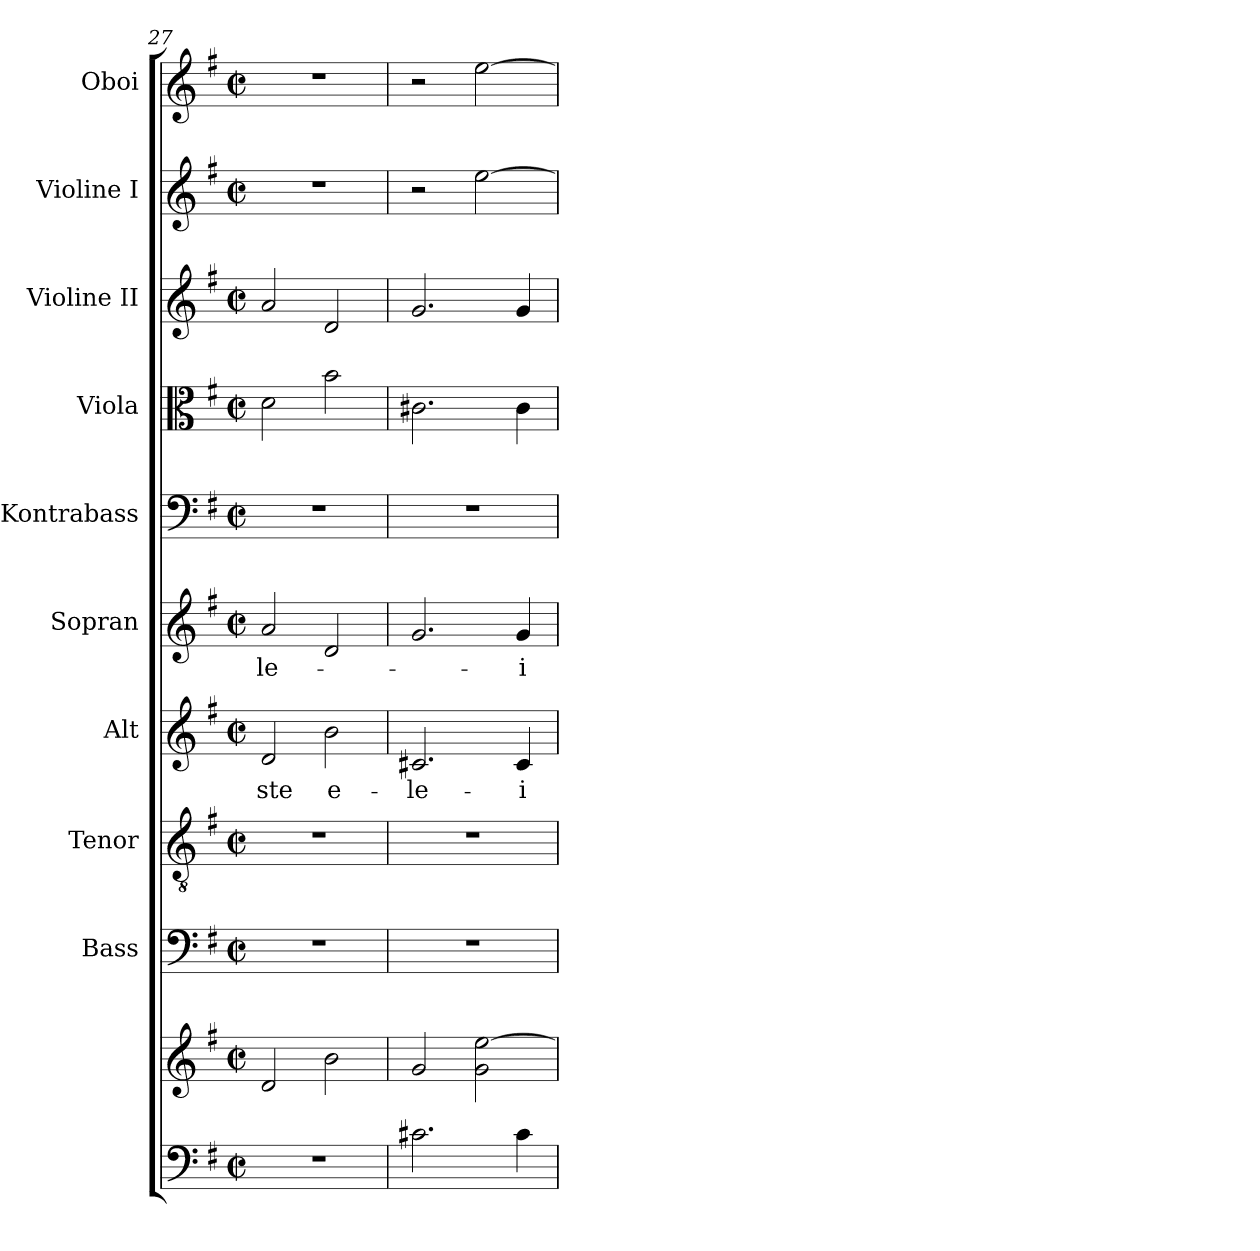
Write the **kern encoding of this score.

**kern	**kern	**kern	**kern	**kern	**text	**kern	**text	**kern	**kern	**kern	**kern	**kern
*part10	*part10	*part9	*part8	*part7	*part7	*part6	*part6	*part5	*part4	*part3	*part2	*part1
*staff11	*staff10	*staff9	*staff8	*staff7	*staff7	*staff6	*staff6	*staff5	*staff4	*staff3	*staff2	*staff1
*	*	*I"Bass	*I"Tenor	*I"Alt	*	*I"Sopran	*	*I"Kontrabass	*I"Viola	*I"Violine II	*I"Violine I	*I"Oboi
*	*	*I'B.	*I'T.	*I'A.	*	*I'S.	*	*I'Kb.	*I'Vla.	*I'Vl. II	*I'Vl. I	*I'Ob.
!!LO:PB:g=z
*clefF4	*clefG2	*clefF4	*clefGv2	*clefG2	*	*clefG2	*	*clefF4	*clefC3	*clefG2	*clefG2	*clefG2
*	*	*	*	*	*	*	*	*ITrd7c12	*	*	*	*
*k[f#]	*k[f#]	*k[f#]	*k[f#]	*k[f#]	*	*k[f#]	*	*k[f#]	*k[f#]	*k[f#]	*k[f#]	*k[f#]
*G:	*G:	*G:	*G:	*G:	*	*G:	*	*G:	*G:	*G:	*G:	*G:
*M2/2	*M2/2	*M2/2	*M2/2	*M2/2	*	*M2/2	*	*M2/2	*M2/2	*M2/2	*M2/2	*M2/2
*met(c|)	*met(c|)	*met(c|)	*met(c|)	*met(c|)	*	*met(c|)	*	*met(c|)	*met(c|)	*met(c|)	*met(c|)	*met(c|)
=27	=27	=27	=27	=27	=27	=27	=27	=27	=27	=27	=27	=27
!	!	!	!	!	!LO:LY:b	!	!LO:LY:b	!	!	!	!	!
1r	2d/	1r	1r	2d/	-ste	2a/	-le-	1r	2d\	2a/	1r	1r
!	!	!	!	!	!LO:LY:b	!	!	!	!	!	!	!
.	2b\	.	.	2b\	e-	2d/	.	.	2b\	2d/	.	.
=28	=28	=28	=28	=28	=28	=28	=28	=28	=28	=28	=28	=28
!	!	!	!	!	!LO:LY:b	!	!	!	!	!	!	!
2.c#X\	2g/	1r	1r	2.c#X/	-le-	2.g/	.	1r	2.c#X\	2.g/	2r	2r
.	2g\ [2ee\	.	.	.	.	.	.	.	.	.	[2ee\	[2ee\
!	!	!	!	!	!LO:LY:b	!	!LO:LY:b	!	!	!	!	!
4c#\	.	.	.	4c#/	-i-	4g/	-i-	.	4c#\	4g/	.	.
=	=	=	=	=	=	=	=	=	=	=	=	=
*-	*-	*-	*-	*-	*-	*-	*-	*-	*-	*-	*-	*-
